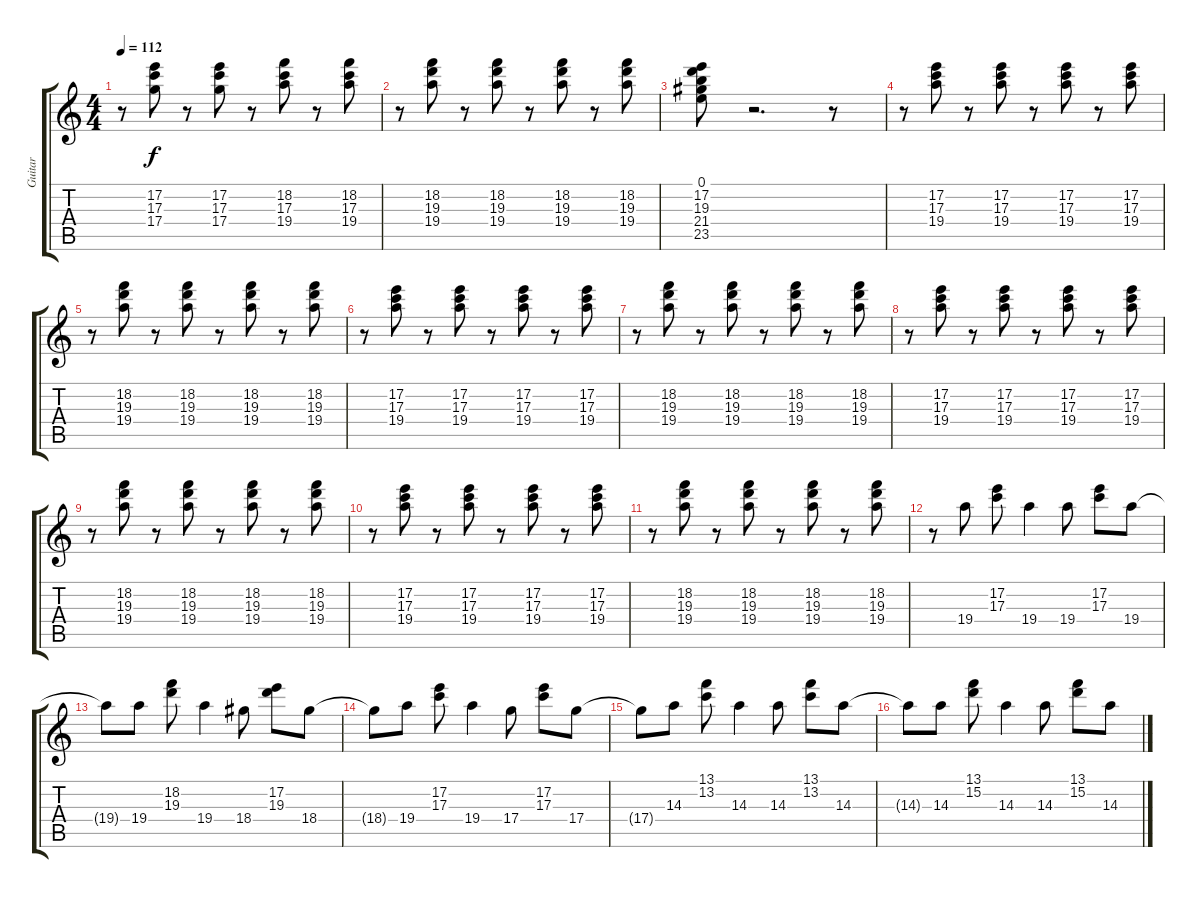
\track ("Guitar" "Guitar") {instrument acousticguitarsteel}
\staff {score tabs}
\tuning (E4 B3 G3 D3 A2 E2) {hide}
\ts (4 4)
\tempo 112
\clef g2
\ks c
r.8{dy f} (17.2 17.3 17.4).8 r.8 (17.2 17.3 17.4).8 r.8 (18.2 17.3 19.4).8 r.8 (18.2 17.3 19.4).8 |
r.8 (18.2 19.3 19.4).8 r.8 (18.2 19.3 19.4).8 r.8 (18.2 19.3 19.4).8 r.8 (18.2 19.3 19.4).8 |
(0.1 17.2 19.3 21.4 23.5).8 r.2{d} r.8 |
r.8 (17.2 17.3 19.4).8 r.8 (17.2 17.3 19.4).8 r.8 (17.2 17.3 19.4).8 r.8 (17.2 17.3 19.4).8 |
r.8 (18.2 19.3 19.4).8 r.8 (18.2 19.3 19.4).8 r.8 (18.2 19.3 19.4).8 r.8 (18.2 19.3 19.4).8 |
r.8 (17.2 17.3 19.4).8 r.8 (17.2 17.3 19.4).8 r.8 (17.2 17.3 19.4).8 r.8 (17.2 17.3 19.4).8 |
r.8 (18.2 19.3 19.4).8 r.8 (18.2 19.3 19.4).8 r.8 (18.2 19.3 19.4).8 r.8 (18.2 19.3 19.4).8 |
r.8 (17.2 17.3 19.4).8 r.8 (17.2 17.3 19.4).8 r.8 (17.2 17.3 19.4).8 r.8 (17.2 17.3 19.4).8 |
r.8 (18.2 19.3 19.4).8 r.8 (18.2 19.3 19.4).8 r.8 (18.2 19.3 19.4).8 r.8 (18.2 19.3 19.4).8 |
r.8 (17.2 17.3 19.4).8 r.8 (17.2 17.3 19.4).8 r.8 (17.2 17.3 19.4).8 r.8 (17.2 17.3 19.4).8 |
r.8 (18.2 19.3 19.4).8 r.8 (18.2 19.3 19.4).8 r.8 (18.2 19.3 19.4).8 r.8 (18.2 19.3 19.4).8 |
r.8 19.4.8 (17.2 17.3).8 19.4.4 19.4.8 (17.2 17.3).8 19.4.8 |
19.4{t}.8 19.4.8 (18.2 19.3).8 19.4.4 18.4.8 (17.2 19.3).8 18.4.8 |
18.4{t}.8 19.4.8 (17.2 17.3).8 19.4.4 17.4.8 (17.2 17.3).8 17.4.8 |
17.4{t}.8 14.3.8 (13.1 13.2).8 14.3.4 14.3.8 (13.1 13.2).8 14.3.8 |
14.3{t}.8 14.3.8 (13.1 15.2).8 14.3.4 14.3.8 (13.1 15.2).8 14.3.8
